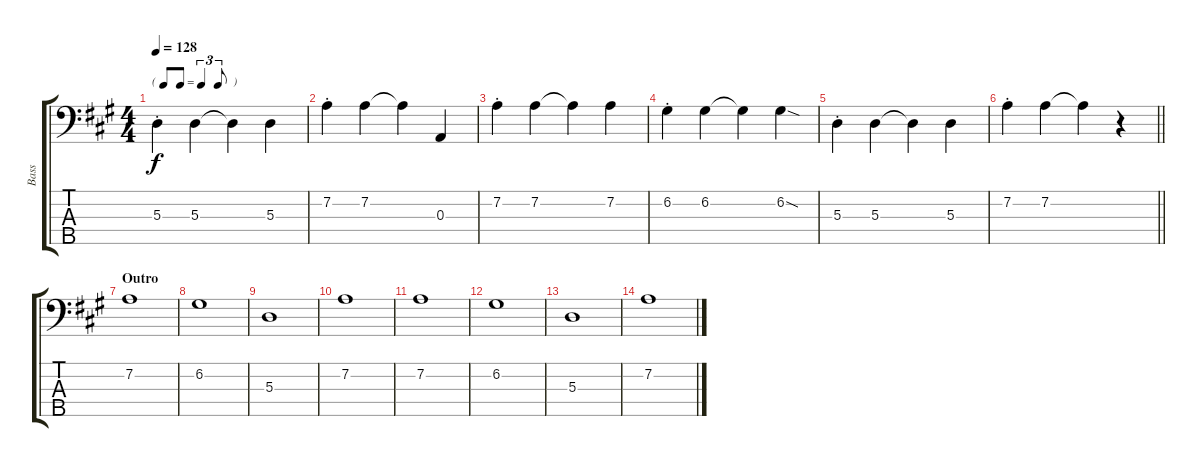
\track ("Bass" "Bass") {instrument electricbassfinger}
\staff {score tabs}
\tuning (G2 D2 A1 E1 B0) {hide}
\ts (4 4)
\tf triplet8th
\tempo 128
\clef f4
\ks a
5.3{st}.4{dy f} 5.3.4 5.3{t}.4 5.3.4 |
7.2{st}.4 7.2.4 7.2{t}.4 0.3.4 |
7.2{st}.4 7.2.4 7.2{t}.4 7.2.4 |
6.2{st}.4 6.2.4 6.2{t}.4 6.2{sod}.4 |
5.3{st}.4 5.3.4 5.3{t}.4 5.3.4 |
\barLineRight lightlight
7.2{st}.4 7.2.4 7.2{t}.4 r.4 |
\section ("" "Outro")
7.2.1 |
6.2.1 |
5.3.1 |
7.2.1 |
7.2.1 |
6.2.1 |
5.3.1 |
7.2.1
